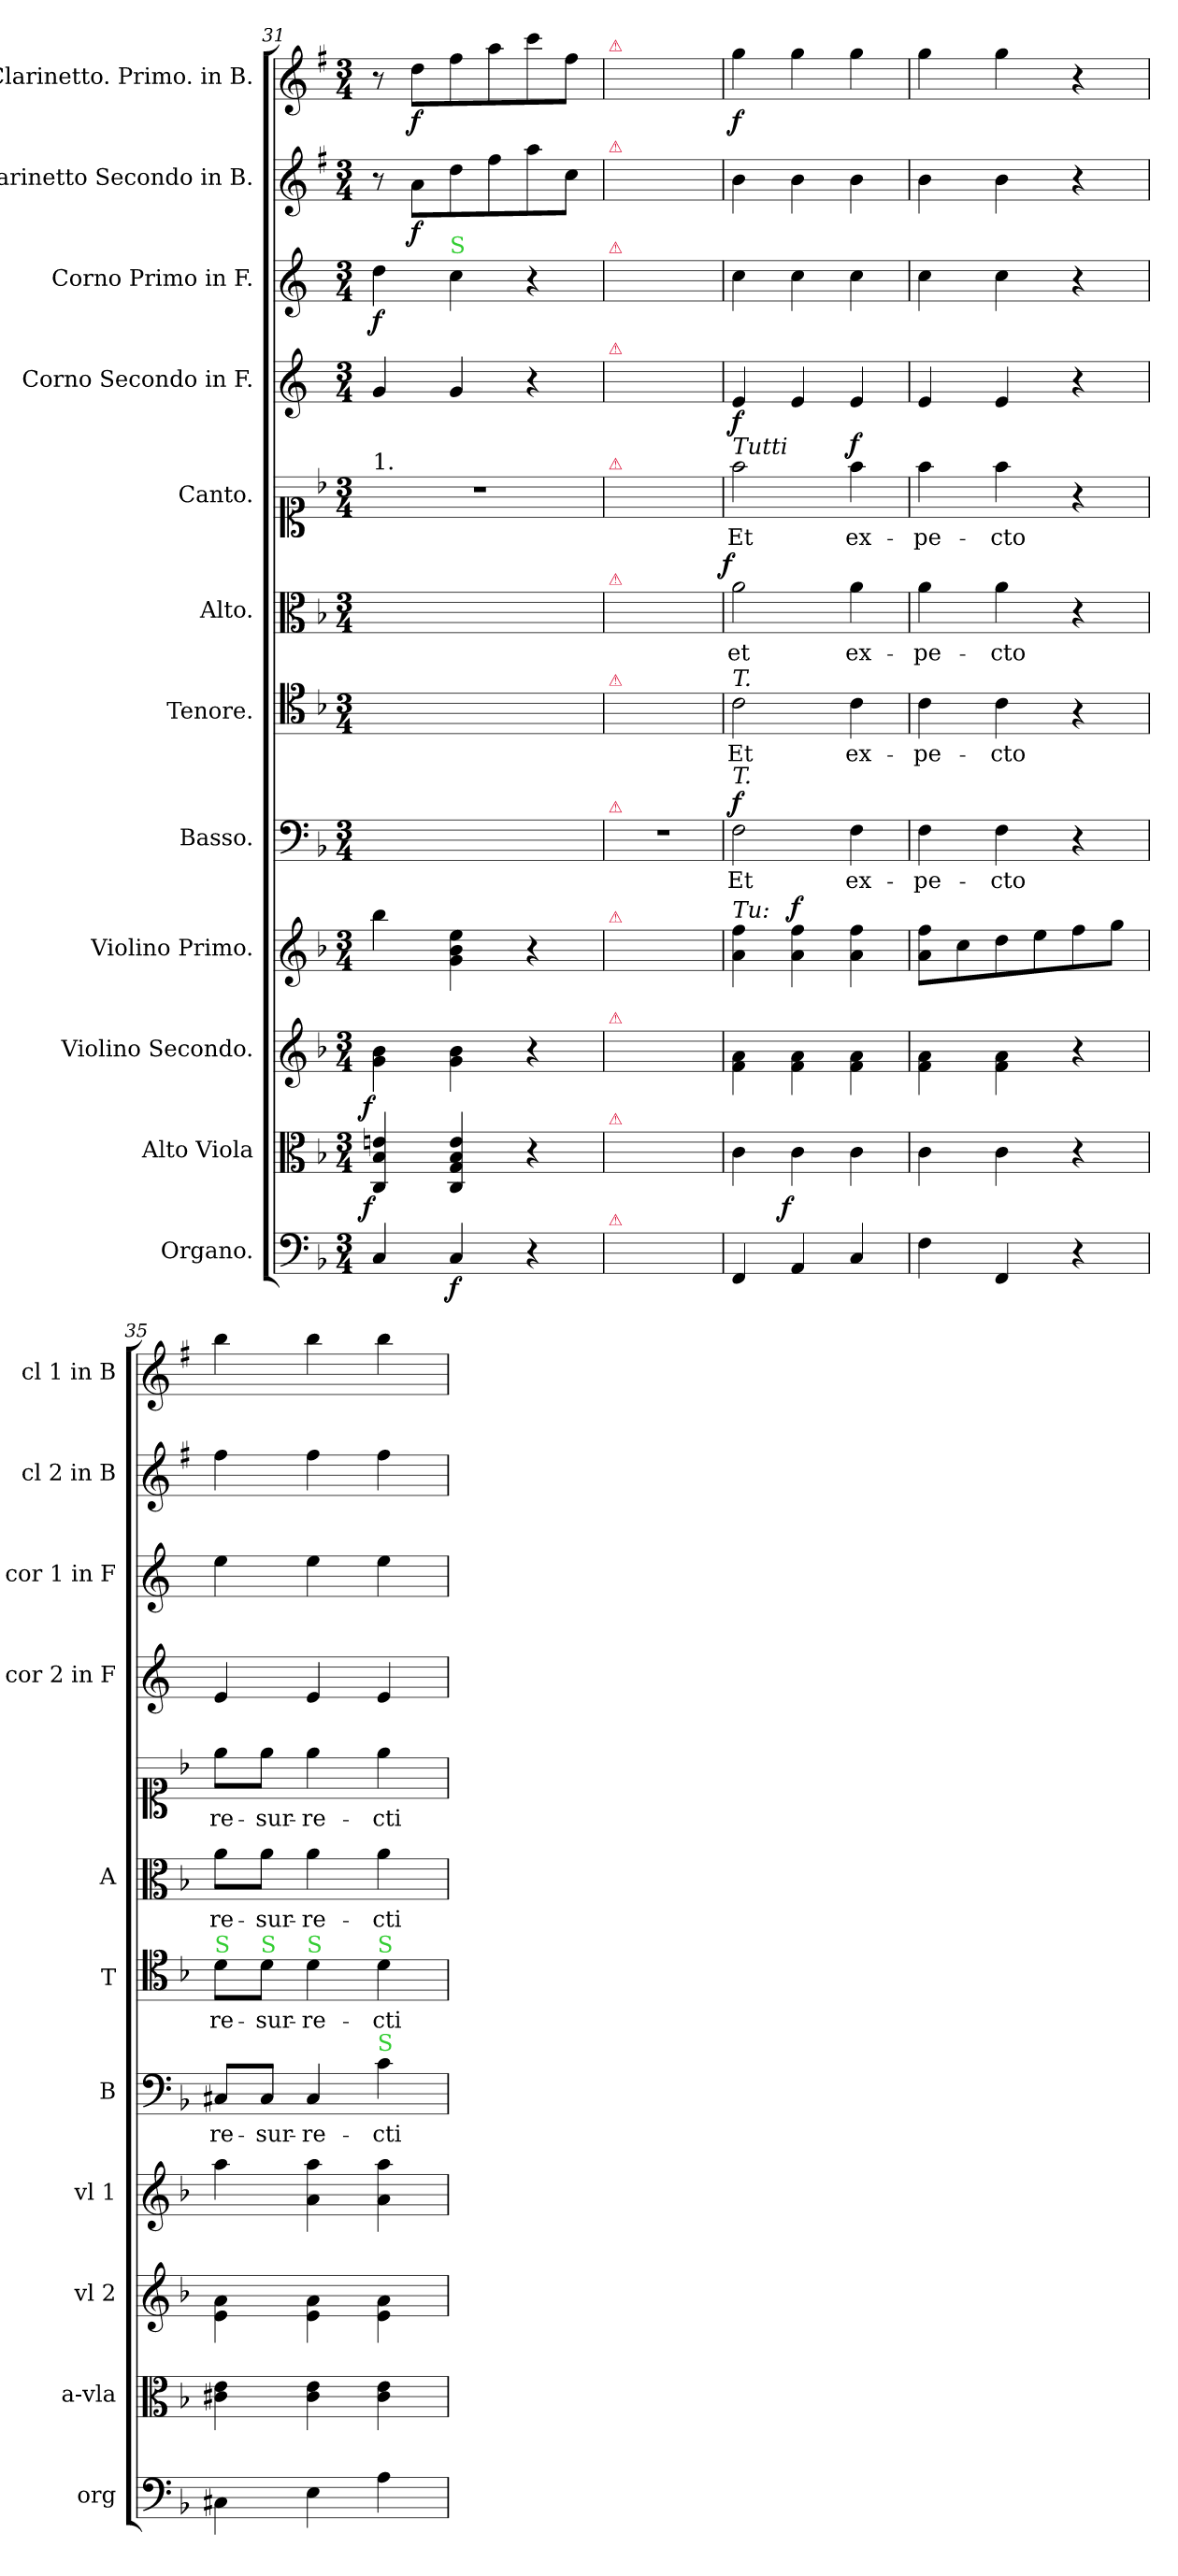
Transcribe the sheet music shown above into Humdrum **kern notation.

**kern	**dynam	**kern	**dynam	**kern	**dynam	**kern	**dynam	**kern	**text	**dynam	**kern	**text	**dynam	**kern	**text	**dynam	**kern	**text	**dynam	**kern	**dynam	**kern	**dynam	**kern	**dynam	**kern	**dynam
*part12	*part12	*part11	*part11	*part10	*part10	*part9	*part9	*part8	*part8	*part8	*part7	*part7	*part7	*part6	*part6	*part6	*part5	*part5	*part5	*part4	*part4	*part3	*part3	*part2	*part2	*part1	*part1
*staff12	*staff12	*staff11	*staff11	*staff10	*staff10	*staff9	*staff9	*staff8	*staff8	*staff8	*staff7	*staff7	*staff7	*staff6	*staff6	*staff6	*staff5	*staff5	*staff5	*staff4	*staff4	*staff3	*staff3	*staff2	*staff2	*staff1	*staff1
*I"Organo.	*	*I"Alto Viola	*	*I"Violino Secondo.	*	*I"Violino Primo.	*	*I"Basso.	*	*	*I"Tenore.	*	*	*I"Alto.	*	*	*I"Canto.	*	*	*I"Corno Secondo in F.	*	*I"Corno Primo in F.	*	*I"Clarinetto Secondo in B.	*	*I"Clarinetto. Primo. in B.	*
*I'org	*	*I'a-vla	*	*I'vl 2	*	*I'vl 1	*	*I'B	*	*	*I'T	*	*	*I'A	*	*	*	*	*	*I'cor 2 in F	*	*I'cor 1 in F	*	*I'cl 2 in B	*	*I'cl 1 in B	*
*clefF4	*	*clefC3	*	*clefG2	*	*clefG2	*	*clefF4	*	*	*clefC4	*	*	*clefC3	*	*	*clefC1	*	*	*clefG2	*	*clefG2	*	*clefG2	*	*clefG2	*
*	*	*	*	*	*	*	*	*	*	*	*	*	*	*	*	*	*	*	*	*ITrd4c7	*	*ITrd4c7	*	*ITrd1c2	*	*ITrd1c2	*
*k[b-]	*	*k[b-]	*	*k[b-]	*	*k[b-]	*	*k[b-]	*	*	*k[b-]	*	*	*k[b-]	*	*	*k[b-]	*	*	*k[b-]	*	*k[b-]	*	*k[b-]	*	*k[b-]	*
*F:	*	*F:	*	*F:	*	*F:	*	*F:	*	*	*F:	*	*	*F:	*	*	*F:	*	*	*	*	*	*	*F:	*	*F:	*
*M3/4	*	*M3/4	*	*M3/4	*	*M3/4	*	*M3/4	*	*	*M3/4	*	*	*M3/4	*	*	*M3/4	*	*	*M3/4	*	*M3/4	*	*M3/4	*	*M3/4	*
=31	=31	=31	=31	=31	=31	=31	=31	=31	=31	=31	=31	=31	=31	=31	=31	=31	=31	=31	=31	=31	=31	=31	=31	=31	=31	=31	=31
!	!	!	!	!	!	!	!	!	!	!	!	!	!	!	!	!	!LO:TX:a:t=1.	!	!	!	!	!	!	!	!	!	!
!	!	!	!LO:DY:b:rj	!	!LO:DY:b:rj	!	!	!	!	!	!	!	!	!	!	!	!	!	!	!	!	!	!	!	!	!	!
4C/	.	4C/ 4B-/ 4en/	f	4g\ 4b-\	f.	4bb-\	.	2.ryy	.	.	2.ryy	.	.	2.ryy	.	.	2.r	.	.	4c/	.	4g\	f	8r	.	8r	.
.	.	.	.	.	.	.	.	.	.	.	.	.	.	.	.	.	.	.	.	.	.	.	.	8g\L	f	8cc\L	f.
!	!	!	!	!	!	!	!	!	!	!	!	!	!	!	!	!	!	!	!	!	!	!LO:TX:a:color=limegreen:t=S	!	!	!	!	!
4C/	f	4C/ 4G/ 4B-/ 4e/	.	4g\ 4b-\	.	4g\ 4b-\ 4ee\	.	.	.	.	.	.	.	.	.	.	.	.	.	4c/	.	4f\	.	8cc\	.	8ee\	.
.	.	.	.	.	.	.	.	.	.	.	.	.	.	.	.	.	.	.	.	.	.	.	.	8ee\	.	8gg\	.
4r	.	4r	.	4r	.	4r	.	.	.	.	.	.	.	.	.	.	.	.	.	4r	.	4r	.	8gg\	.	8bb-\	.
.	.	.	.	.	.	.	.	.	.	.	.	.	.	.	.	.	.	.	.	.	.	.	.	8b-\J	.	8ee\J	.
=32	=32	=32	=32	=32	=32	=32	=32	=32	=32	=32	=32	=32	=32	=32	=32	=32	=32	=32	=32	=32	=32	=32	=32	=32	=32	=32	=32
!	!	!	!	!	!	!	!	!	!	!	!	!	!	!	!	!	!	!	!	!	!	!	!	!	!	!LO:TX:a:color=crimson:t=⚠	!
!	!	!	!	!	!	!	!	!	!	!	!	!	!	!	!	!	!	!	!	!	!	!	!	!LO:TX:a:color=crimson:t=⚠	!	!	!
!	!	!	!	!	!	!	!	!	!	!	!	!	!	!	!	!	!	!	!	!	!	!LO:TX:a:color=crimson:t=⚠	!	!	!	!	!
!	!	!	!	!	!	!	!	!	!	!	!	!	!	!	!	!	!	!	!	!LO:TX:a:color=crimson:t=⚠	!	!	!	!	!	!	!
!	!	!	!	!	!	!	!	!	!	!	!	!	!	!	!	!	!LO:TX:a:color=crimson:t=⚠	!	!	!	!	!	!	!	!	!	!
!	!	!	!	!	!	!	!	!	!	!	!	!	!	!LO:TX:a:color=crimson:t=⚠	!	!	!	!	!	!	!	!	!	!	!	!	!
!	!	!	!	!	!	!	!	!	!	!	!LO:TX:a:color=crimson:t=⚠	!	!	!	!	!	!	!	!	!	!	!	!	!	!	!	!
!	!	!	!	!	!	!	!	!LO:TX:a:color=crimson:t=⚠	!	!	!	!	!	!	!	!	!	!	!	!	!	!	!	!	!	!	!
!	!	!	!	!	!	!LO:TX:a:color=crimson:t=⚠	!	!	!	!	!	!	!	!	!	!	!	!	!	!	!	!	!	!	!	!	!
!	!	!	!	!LO:TX:a:color=crimson:t=⚠	!	!	!	!	!	!	!	!	!	!	!	!	!	!	!	!	!	!	!	!	!	!	!
!	!	!LO:TX:a:color=crimson:t=⚠	!	!	!	!	!	!	!	!	!	!	!	!	!	!	!	!	!	!	!	!	!	!	!	!	!
!LO:TX:a:color=crimson:t=⚠	!	!	!	!	!	!	!	!	!	!	!	!	!	!	!	!	!	!	!	!	!	!	!	!	!	!	!
2.ryy	.	2.ryy	.	2.ryy	.	2.ryy	.	2.r	.	.	2.ryy	.	.	2.ryy	.	.	2.ryy	.	.	2.ryy	.	2.ryy	.	2.ryy	.	2.ryy	.
=33	=33	=33	=33	=33	=33	=33	=33	=33	=33	=33	=33	=33	=33	=33	=33	=33	=33	=33	=33	=33	=33	=33	=33	=33	=33	=33	=33
!	!	!	!	!	!	!	!	!	!	!	!	!	!	!	!	!	!LO:TX:a:i:t=Tutti	!	!	!	!	!	!	!	!	!	!
!	!	!	!	!	!	!	!	!	!	!	!LO:TX:a:i:t=T.	!	!	!	!	!	!	!	!	!	!	!	!	!	!	!	!
!	!	!	!	!	!	!	!	!LO:TX:a:i:t=T.	!	!	!	!	!	!	!	!	!	!	!	!	!	!	!	!	!	!	!
!	!	!	!	!	!	!LO:TX:a:i:t=Tu&colon;	!	!	!	!	!	!	!	!	!	!	!	!	!	!	!	!	!	!	!	!	!
!	!	!	!	!	!	!	!	!	!	!LO:DY:a	!	!	!LO:DY:a	!	!	!LO:DY:a:rj	!	!	!	!	!	!	!	!	!	!	!
4FF/	.	4c\	.	4f\ 4a\	.	4a\ 4ff\	.	2F\	Et	f.	2c\	Et	f&colon;	2a\	et	f	2ff\	Et	.	4A/	f	4f\	.	4a\	.	4ff\	f
!	!	!	!LO:DY:b:rj	!	!	!	!LO:DY:a	!	!	!	!	!	!	!	!	!	!	!	!	!	!	!	!	!	!	!	!
4AA/	.	4c\	f	4f\ 4a\	.	4a\ 4ff\	f	.	.	.	.	.	.	.	.	.	.	.	.	4A/	.	4f\	.	4a\	.	4ff\	.
!	!	!	!	!	!	!	!	!	!	!	!	!	!	!	!	!	!	!	!LO:DY:a	!	!	!	!	!	!	!	!
4C/	.	4c\	.	4f\ 4a\	.	4a\ 4ff\	.	4F\	ex-	.	4c\	ex-	.	4a\	ex-	.	4ff\	ex-	f	4A/	.	4f\	.	4a\	.	4ff\	.
=34	=34	=34	=34	=34	=34	=34	=34	=34	=34	=34	=34	=34	=34	=34	=34	=34	=34	=34	=34	=34	=34	=34	=34	=34	=34	=34	=34
4F\	.	4c\	.	4f\ 4a\	.	8a\ 8ff\L	.	4F\	-pe-	.	4c\	-pe-	.	4a\	-pe-	.	4ff\	-pe-	.	4A/	.	4f\	.	4a\	.	4ff\	.
.	.	.	.	.	.	8cc\	.	.	.	.	.	.	.	.	.	.	.	.	.	.	.	.	.	.	.	.	.
4FF/	.	4c\	.	4f\ 4a\	.	8dd\	.	4F\	-cto	.	4c\	-cto	.	4a\	-cto	.	4ff\	-cto	.	4A/	.	4f\	.	4a\	.	4ff\	.
.	.	.	.	.	.	8ee\	.	.	.	.	.	.	.	.	.	.	.	.	.	.	.	.	.	.	.	.	.
4r	.	4r	.	4r	.	8ff\	.	4r	.	.	4r	.	.	4r	.	.	4r	.	.	4r	.	4r	.	4r	.	4r	.
.	.	.	.	.	.	8gg\J	.	.	.	.	.	.	.	.	.	.	.	.	.	.	.	.	.	.	.	.	.
=35	=35	=35	=35	=35	=35	=35	=35	=35	=35	=35	=35	=35	=35	=35	=35	=35	=35	=35	=35	=35	=35	=35	=35	=35	=35	=35	=35
!	!	!	!	!	!	!	!	!	!	!	!LO:TX:a:color=limegreen:t=S	!	!	!	!	!	!	!	!	!	!	!	!	!	!	!	!
4C#X\	.	4c#X\ 4e\	.	4e\ 4a\	.	4aa\	.	8C#X/L	re-	.	8d\L	re-	.	8a\L	re-	.	8ee\L	re-	.	4A/	.	4a\	.	4ee\	.	4aa\	.
!	!	!	!	!	!	!	!	!	!	!	!LO:TX:a:color=limegreen:t=S	!	!	!	!	!	!	!	!	!	!	!	!	!	!	!	!
.	.	.	.	.	.	.	.	8C#/J	-sur-	.	8d\J	-sur-	.	8a\J	-sur-	.	8ee\J	-sur-	.	.	.	.	.	.	.	.	.
!	!	!	!	!	!	!	!	!	!	!	!LO:TX:a:color=limegreen:t=S	!	!	!	!	!	!	!	!	!	!	!	!	!	!	!	!
4E\	.	4c#\ 4e\	.	4e\ 4a\	.	4a\ 4aa\	.	4C#/	-re-	.	4d\	-re-	.	4a\	-re-	.	4ee\	-re-	.	4A/	.	4a\	.	4ee\	.	4aa\	.
!	!	!	!	!	!	!	!	!	!	!	!LO:TX:a:color=limegreen:t=S	!	!	!	!	!	!	!	!	!	!	!	!	!	!	!	!
!	!	!	!	!	!	!	!	!LO:TX:a:color=limegreen:t=S	!	!	!	!	!	!	!	!	!	!	!	!	!	!	!	!	!	!	!
4A\	.	4c#\ 4e\	.	4e\ 4a\	.	4a\ 4aa\	.	4c\	-cti-	.	4d\	-cti-	.	4a\	-cti-	.	4ee\	-cti-	.	4A/	.	4a\	.	4ee\	.	4aa\	.
=	=	=	=	=	=	=	=	=	=	=	=	=	=	=	=	=	=	=	=	=	=	=	=	=	=	=	=
*-	*-	*-	*-	*-	*-	*-	*-	*-	*-	*-	*-	*-	*-	*-	*-	*-	*-	*-	*-	*-	*-	*-	*-	*-	*-	*-	*-
